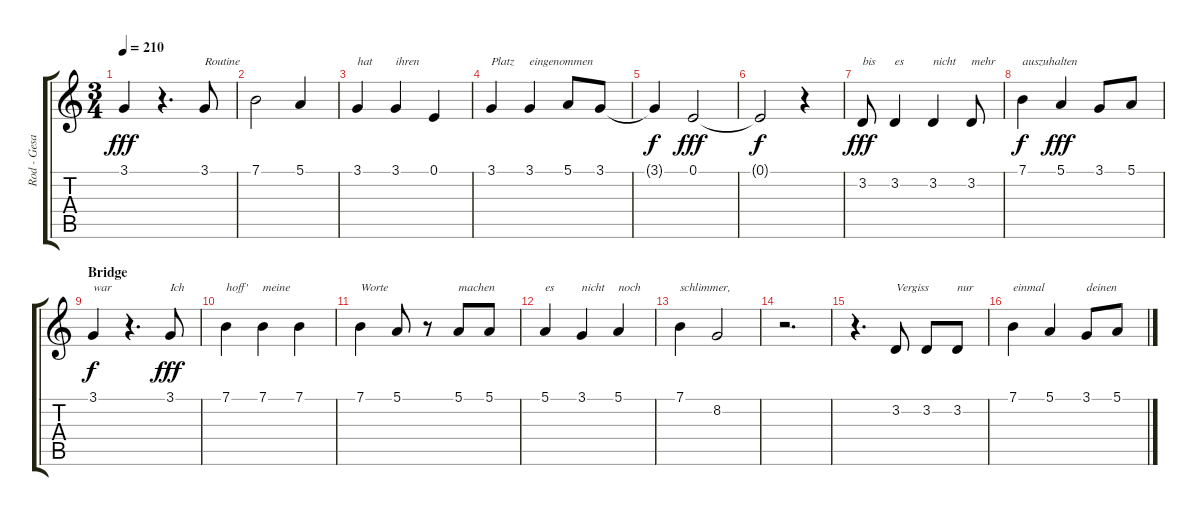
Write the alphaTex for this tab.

\track ("Rod - Gesang" "Rod - Gesa") {instrument bassoon}
\staff {score tabs}
\tuning (E4 B3 G3 D3 A2 E2) {hide}
\ts (3 4)
\tempo 210
\clef g2
\ks c
3.1.4{dy fff} r.4{d} 3.1.8{txt "Routine"} |
7.1.2 5.1.4 |
3.1.4{txt "hat"} 3.1.4{txt "ihren"} 0.1.4 |
3.1.4{txt "Platz"} 3.1.4{txt "eingenommen"} 5.1.8 3.1.8 |
3.1{t}.4{dy f} 0.1.2{dy fff} |
0.1{t}.2{dy f} r.4 |
3.2.8{txt "bis" dy fff} 3.2.4{txt "es"} 3.2.4{txt "nicht"} 3.2.8{txt "mehr"} |
7.1.4{txt "auszuhalten" dy f} 5.1.4{dy fff} 3.1.8 5.1.8 |
\section ("" "Bridge")
3.1.4{txt "war" dy f} r.4{d} 3.1.8{txt "Ich" dy fff} |
7.1.4{txt "hoff'"} 7.1.4{txt "meine"} 7.1.4 |
7.1.4{txt "Worte"} 5.1.8 r.8 5.1.8{txt "machen"} 5.1.8 |
5.1.4{txt "es"} 3.1.4{txt "nicht"} 5.1.4{txt "noch"} |
7.1.4{txt "schlimmer,"} 8.2.2 |
r.2{d} |
r.4{d} 3.2.8{txt "Vergiss"} 3.2.8 3.2.8{txt "nur"} |
7.1.4{txt "einmal"} 5.1.4 3.1.8{txt "deinen"} 5.1.8
